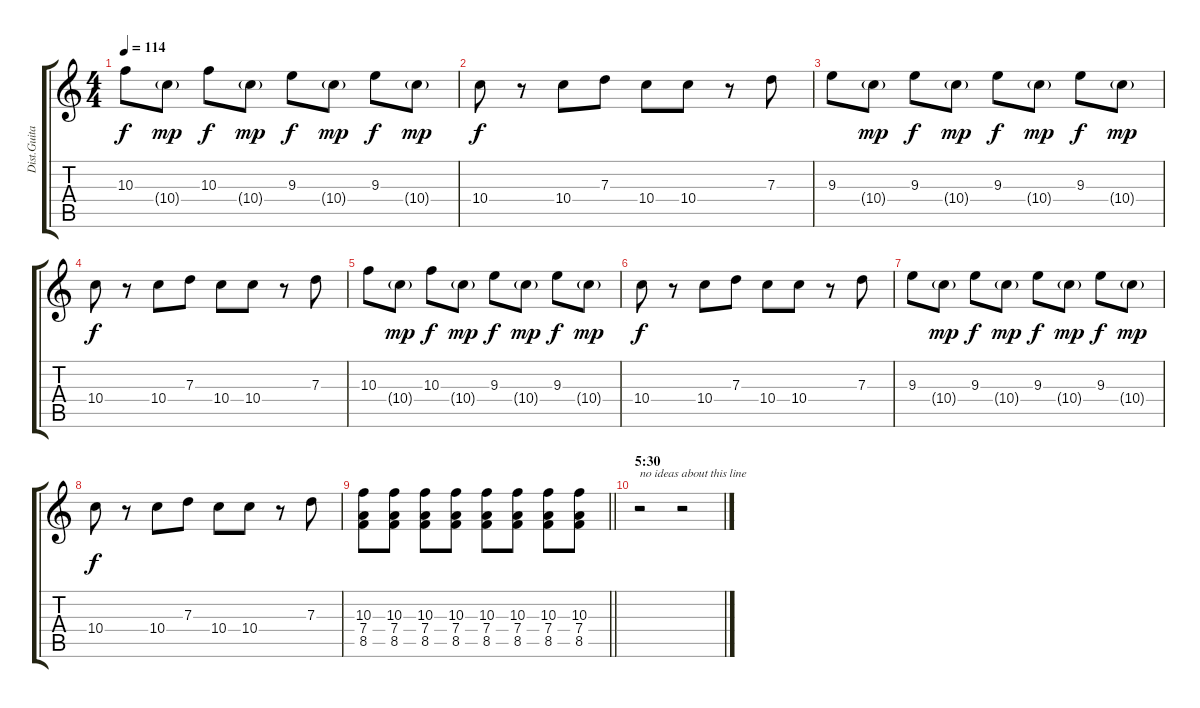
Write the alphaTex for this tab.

\track ("Dist.Guitar 2" "Dist.Guita") {instrument overdrivenguitar}
\staff {score tabs}
\tuning (E4 B3 G3 D3 A2 E2) {hide}
\ts (4 4)
\tempo 114
\clef g2
\ks c
10.3.8{dy f} 10.4{g}.8{dy mp} 10.3.8{dy f} 10.4{g}.8{dy mp} 9.3.8{dy f} 10.4{g}.8{dy mp} 9.3.8{dy f} 10.4{g}.8{dy mp} |
10.4.8{dy f} r.8 10.4.8 7.3.8 10.4.8 10.4.8 r.8 7.3.8 |
9.3.8 10.4{g}.8{dy mp} 9.3.8{dy f} 10.4{g}.8{dy mp} 9.3.8{dy f} 10.4{g}.8{dy mp} 9.3.8{dy f} 10.4{g}.8{dy mp} |
10.4.8{dy f} r.8 10.4.8 7.3.8 10.4.8 10.4.8 r.8 7.3.8 |
10.3.8 10.4{g}.8{dy mp} 10.3.8{dy f} 10.4{g}.8{dy mp} 9.3.8{dy f} 10.4{g}.8{dy mp} 9.3.8{dy f} 10.4{g}.8{dy mp} |
10.4.8{dy f} r.8 10.4.8 7.3.8 10.4.8 10.4.8 r.8 7.3.8 |
9.3.8 10.4{g}.8{dy mp} 9.3.8{dy f} 10.4{g}.8{dy mp} 9.3.8{dy f} 10.4{g}.8{dy mp} 9.3.8{dy f} 10.4{g}.8{dy mp} |
10.4.8{dy f} r.8 10.4.8 7.3.8 10.4.8 10.4.8 r.8 7.3.8 |
\barLineRight lightlight
(10.3 7.4 8.5).8 (10.3 7.4 8.5).8 (10.3 7.4 8.5).8 (10.3 7.4 8.5).8 (10.3 7.4 8.5).8 (10.3 7.4 8.5).8 (10.3 7.4 8.5).8 (10.3 7.4 8.5).8 |
\section ("" "5:30")
r.2{txt "no ideas about this line"} r.2
